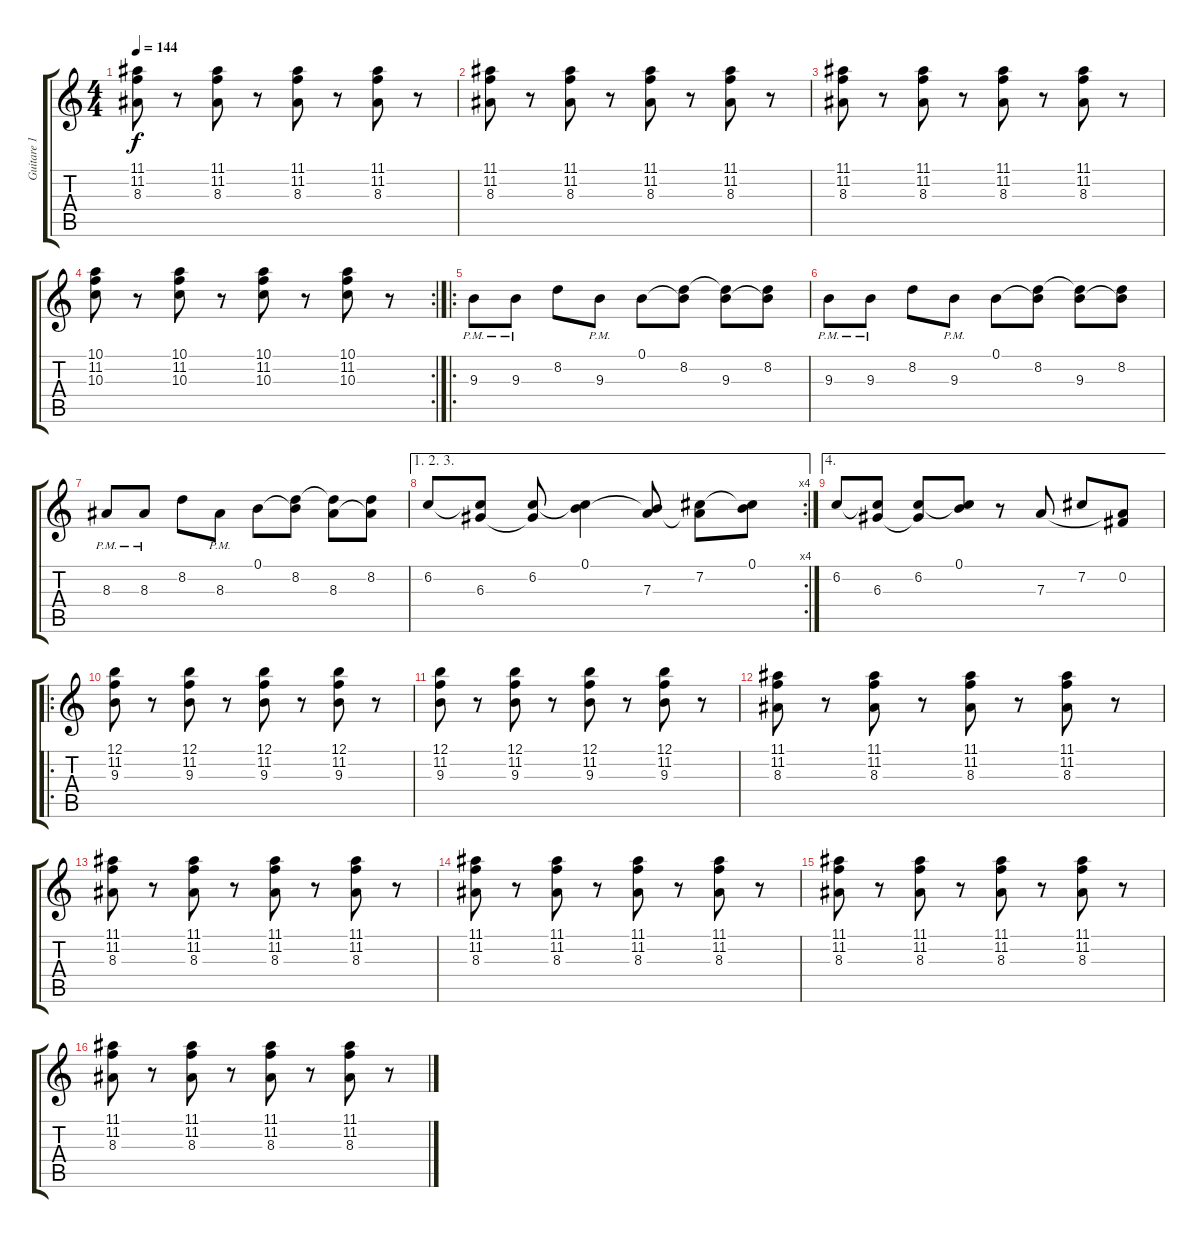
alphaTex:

\track ("Guitare 1" "Guitare 1") {instrument distortionguitar}
\staff {score tabs}
\tuning (B3 Gb3 D3 A2 E2 B1) {hide}
\ts (4 4)
\tempo 144
\clef g2
\ks c
(11.1 11.2 8.3).8{dy f} r.8 (11.1 11.2 8.3).8 r.8 (11.1 11.2 8.3).8 r.8 (11.1 11.2 8.3).8 r.8 |
(11.1 11.2 8.3).8 r.8 (11.1 11.2 8.3).8 r.8 (11.1 11.2 8.3).8 r.8 (11.1 11.2 8.3).8 r.8 |
(11.1 11.2 8.3).8 r.8 (11.1 11.2 8.3).8 r.8 (11.1 11.2 8.3).8 r.8 (11.1 11.2 8.3).8 r.8 |
\rc 2
(10.1 11.2 10.3).8 r.8 (10.1 11.2 10.3).8 r.8 (10.1 11.2 10.3).8 r.8 (10.1 11.2 10.3).8 r.8 |
\ro
9.3{pm}.8 9.3{pm}.8 8.2.8 9.3{pm}.8 0.1.8 (0.1{t} 8.2).8 (8.2{t} 9.3).8 (8.2 9.3{t}).8 |
9.3{pm}.8 9.3{pm}.8 8.2.8 9.3{pm}.8 0.1.8 (0.1{t} 8.2).8 (8.2{t} 9.3).8 (8.2 9.3{t}).8 |
8.3{pm}.8 8.3{pm}.8 8.2.8 8.3{pm}.8 0.1.8 (0.1{t} 8.2).8 (8.2{t} 8.3).8 (8.2 8.3{t}).8 |
\ae (1 2 3)
\rc 4
6.2.8 (6.2{t} 6.3).8 (6.2 6.3{t}).8 (0.1 6.2{t}).4 (0.1{t} 7.3).8 (7.2 7.3{t}).8 (0.1 7.2{t}).8 |
\ae 4
6.2.8 (6.2{t} 6.3).8 (6.2 6.3{t}).8 (0.1 6.2{t}).8 r.8 7.3.8 7.2.8 (0.2 7.3{t}).8 |
\ro
(12.1 11.2 9.3).8 r.8 (12.1 11.2 9.3).8 r.8 (12.1 11.2 9.3).8 r.8 (12.1 11.2 9.3).8 r.8 |
(12.1 11.2 9.3).8 r.8 (12.1 11.2 9.3).8 r.8 (12.1 11.2 9.3).8 r.8 (12.1 11.2 9.3).8 r.8 |
(11.1 11.2 8.3).8 r.8 (11.1 11.2 8.3).8 r.8 (11.1 11.2 8.3).8 r.8 (11.1 11.2 8.3).8 r.8 |
(11.1 11.2 8.3).8 r.8 (11.1 11.2 8.3).8 r.8 (11.1 11.2 8.3).8 r.8 (11.1 11.2 8.3).8 r.8 |
(11.1 11.2 8.3).8 r.8 (11.1 11.2 8.3).8 r.8 (11.1 11.2 8.3).8 r.8 (11.1 11.2 8.3).8 r.8 |
(11.1 11.2 8.3).8 r.8 (11.1 11.2 8.3).8 r.8 (11.1 11.2 8.3).8 r.8 (11.1 11.2 8.3).8 r.8 |
(11.1 11.2 8.3).8 r.8 (11.1 11.2 8.3).8 r.8 (11.1 11.2 8.3).8 r.8 (11.1 11.2 8.3).8 r.8
